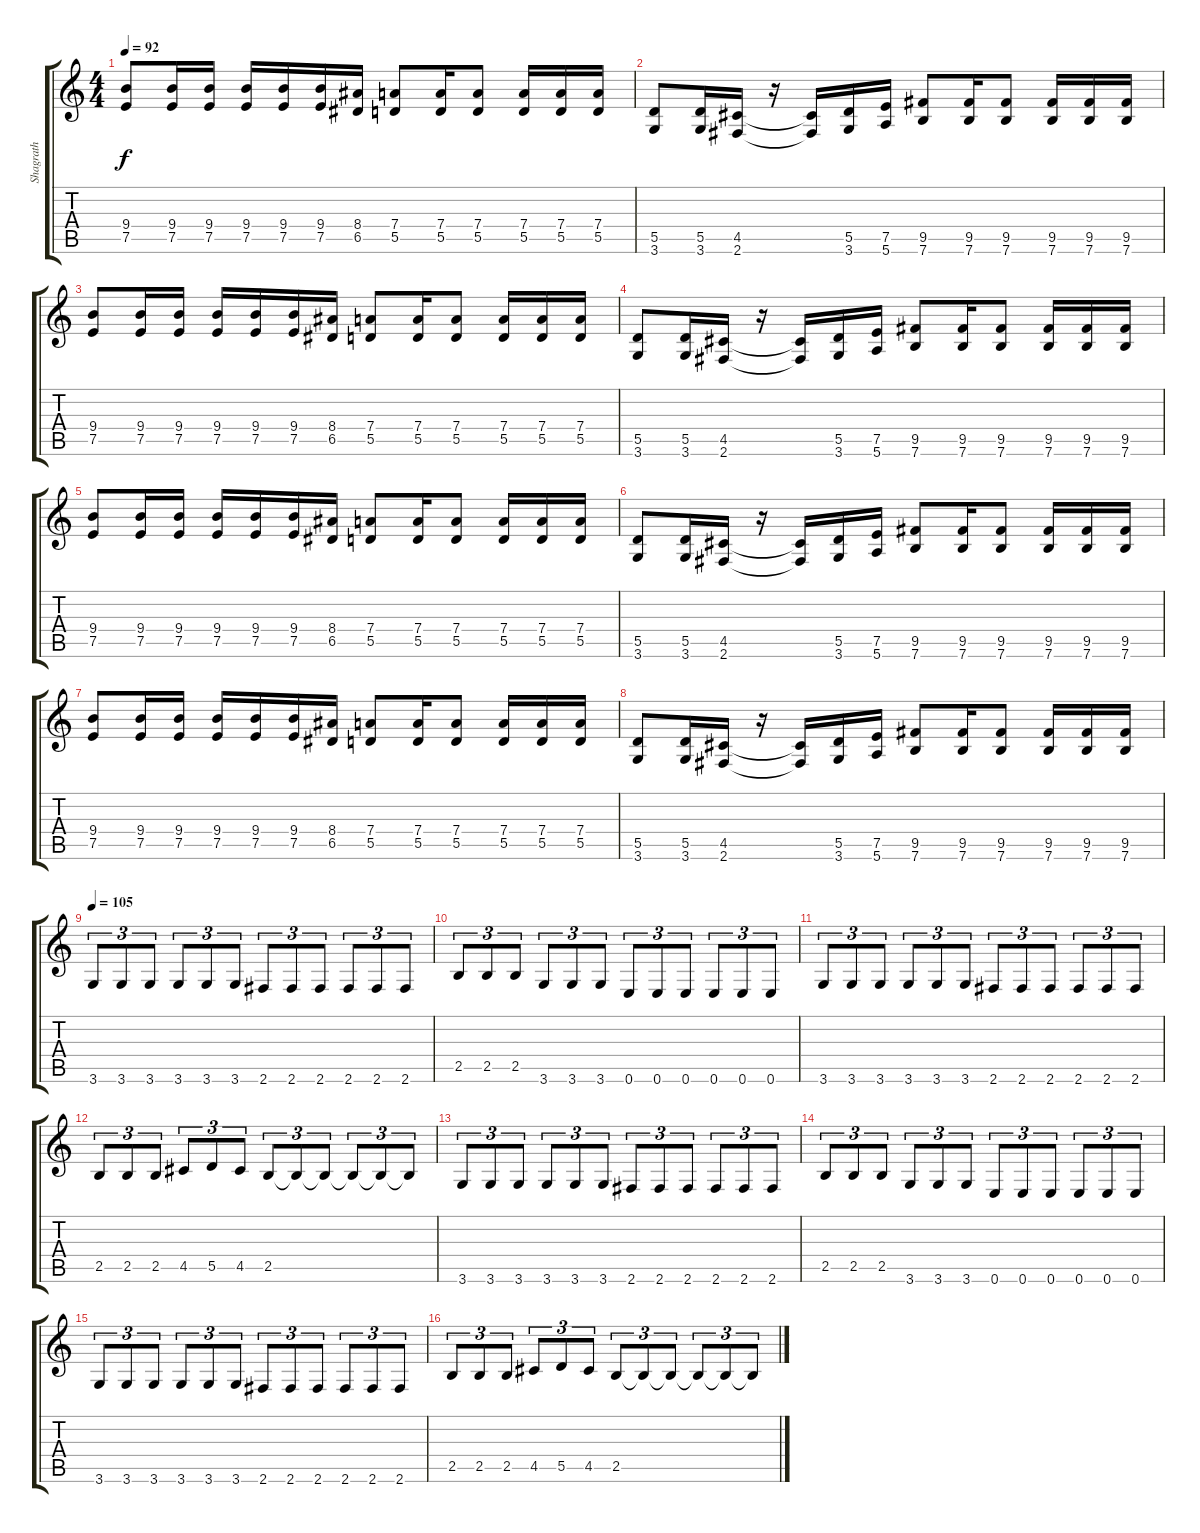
\track ("Shagrath" "Shagrath") {instrument distortionguitar}
\staff {score tabs}
\tuning (E4 B3 G3 D3 A2 E2) {hide}
\ts (4 4)
\tempo 92
\clef g2
\ks c
(9.4 7.5).8{dy f} (9.4 7.5).16 (9.4 7.5).16 (9.4 7.5).16 (9.4 7.5).16 (9.4 7.5).16 (8.4 6.5).16 (7.4 5.5).8 (7.4 5.5).16 (7.4 5.5).8 (7.4 5.5).16 (7.4 5.5).16 (7.4 5.5).16 |
(5.5 3.6).8 (5.5 3.6).16 (4.5 2.6).16 r.16 (4.5{t} 2.6{t}).16 (5.5 3.6).16 (7.5 5.6).16 (9.5 7.6).8 (9.5 7.6).16 (9.5 7.6).8 (9.5 7.6).16 (9.5 7.6).16 (9.5 7.6).16 |
(9.4 7.5).8 (9.4 7.5).16 (9.4 7.5).16 (9.4 7.5).16 (9.4 7.5).16 (9.4 7.5).16 (8.4 6.5).16 (7.4 5.5).8 (7.4 5.5).16 (7.4 5.5).8 (7.4 5.5).16 (7.4 5.5).16 (7.4 5.5).16 |
(5.5 3.6).8 (5.5 3.6).16 (4.5 2.6).16 r.16 (4.5{t} 2.6{t}).16 (5.5 3.6).16 (7.5 5.6).16 (9.5 7.6).8 (9.5 7.6).16 (9.5 7.6).8 (9.5 7.6).16 (9.5 7.6).16 (9.5 7.6).16 |
(9.4 7.5).8 (9.4 7.5).16 (9.4 7.5).16 (9.4 7.5).16 (9.4 7.5).16 (9.4 7.5).16 (8.4 6.5).16 (7.4 5.5).8 (7.4 5.5).16 (7.4 5.5).8 (7.4 5.5).16 (7.4 5.5).16 (7.4 5.5).16 |
(5.5 3.6).8 (5.5 3.6).16 (4.5 2.6).16 r.16 (4.5{t} 2.6{t}).16 (5.5 3.6).16 (7.5 5.6).16 (9.5 7.6).8 (9.5 7.6).16 (9.5 7.6).8 (9.5 7.6).16 (9.5 7.6).16 (9.5 7.6).16 |
(9.4 7.5).8 (9.4 7.5).16 (9.4 7.5).16 (9.4 7.5).16 (9.4 7.5).16 (9.4 7.5).16 (8.4 6.5).16 (7.4 5.5).8 (7.4 5.5).16 (7.4 5.5).8 (7.4 5.5).16 (7.4 5.5).16 (7.4 5.5).16 |
(5.5 3.6).8 (5.5 3.6).16 (4.5 2.6).16 r.16 (4.5{t} 2.6{t}).16 (5.5 3.6).16 (7.5 5.6).16 (9.5 7.6).8 (9.5 7.6).16 (9.5 7.6).8 (9.5 7.6).16 (9.5 7.6).16 (9.5 7.6).16 |
\tempo 105
3.6.8{tu (3 2) volume 10} 3.6.8{tu (3 2)} 3.6.8{tu (3 2)} 3.6.8{tu (3 2)} 3.6.8{tu (3 2)} 3.6.8{tu (3 2)} 2.6.8{tu (3 2)} 2.6.8{tu (3 2)} 2.6.8{tu (3 2)} 2.6.8{tu (3 2)} 2.6.8{tu (3 2)} 2.6.8{tu (3 2)} |
2.5.8{tu (3 2)} 2.5.8{tu (3 2)} 2.5.8{tu (3 2)} 3.6.8{tu (3 2)} 3.6.8{tu (3 2)} 3.6.8{tu (3 2)} 0.6.8{tu (3 2)} 0.6.8{tu (3 2)} 0.6.8{tu (3 2)} 0.6.8{tu (3 2)} 0.6.8{tu (3 2)} 0.6.8{tu (3 2)} |
3.6.8{tu (3 2)} 3.6.8{tu (3 2)} 3.6.8{tu (3 2)} 3.6.8{tu (3 2)} 3.6.8{tu (3 2)} 3.6.8{tu (3 2)} 2.6.8{tu (3 2)} 2.6.8{tu (3 2)} 2.6.8{tu (3 2)} 2.6.8{tu (3 2)} 2.6.8{tu (3 2)} 2.6.8{tu (3 2)} |
2.5.8{tu (3 2)} 2.5.8{tu (3 2)} 2.5.8{tu (3 2)} 4.5.8{tu (3 2)} 5.5.8{tu (3 2)} 4.5.8{tu (3 2)} 2.5.8{tu (3 2)} 2.5{t}.8{tu (3 2)} 2.5{t}.8{tu (3 2)} 2.5{t}.8{tu (3 2)} 2.5{t}.8{tu (3 2)} 2.5{t}.8{tu (3 2)} |
3.6.8{tu (3 2) volume 10} 3.6.8{tu (3 2)} 3.6.8{tu (3 2)} 3.6.8{tu (3 2)} 3.6.8{tu (3 2)} 3.6.8{tu (3 2)} 2.6.8{tu (3 2)} 2.6.8{tu (3 2)} 2.6.8{tu (3 2)} 2.6.8{tu (3 2)} 2.6.8{tu (3 2)} 2.6.8{tu (3 2)} |
2.5.8{tu (3 2)} 2.5.8{tu (3 2)} 2.5.8{tu (3 2)} 3.6.8{tu (3 2)} 3.6.8{tu (3 2)} 3.6.8{tu (3 2)} 0.6.8{tu (3 2)} 0.6.8{tu (3 2)} 0.6.8{tu (3 2)} 0.6.8{tu (3 2)} 0.6.8{tu (3 2)} 0.6.8{tu (3 2)} |
3.6.8{tu (3 2)} 3.6.8{tu (3 2)} 3.6.8{tu (3 2)} 3.6.8{tu (3 2)} 3.6.8{tu (3 2)} 3.6.8{tu (3 2)} 2.6.8{tu (3 2)} 2.6.8{tu (3 2)} 2.6.8{tu (3 2)} 2.6.8{tu (3 2)} 2.6.8{tu (3 2)} 2.6.8{tu (3 2)} |
2.5.8{tu (3 2)} 2.5.8{tu (3 2)} 2.5.8{tu (3 2)} 4.5.8{tu (3 2)} 5.5.8{tu (3 2)} 4.5.8{tu (3 2)} 2.5.8{tu (3 2)} 2.5{t}.8{tu (3 2)} 2.5{t}.8{tu (3 2)} 2.5{t}.8{tu (3 2)} 2.5{t}.8{tu (3 2)} 2.5{t}.8{tu (3 2)}
